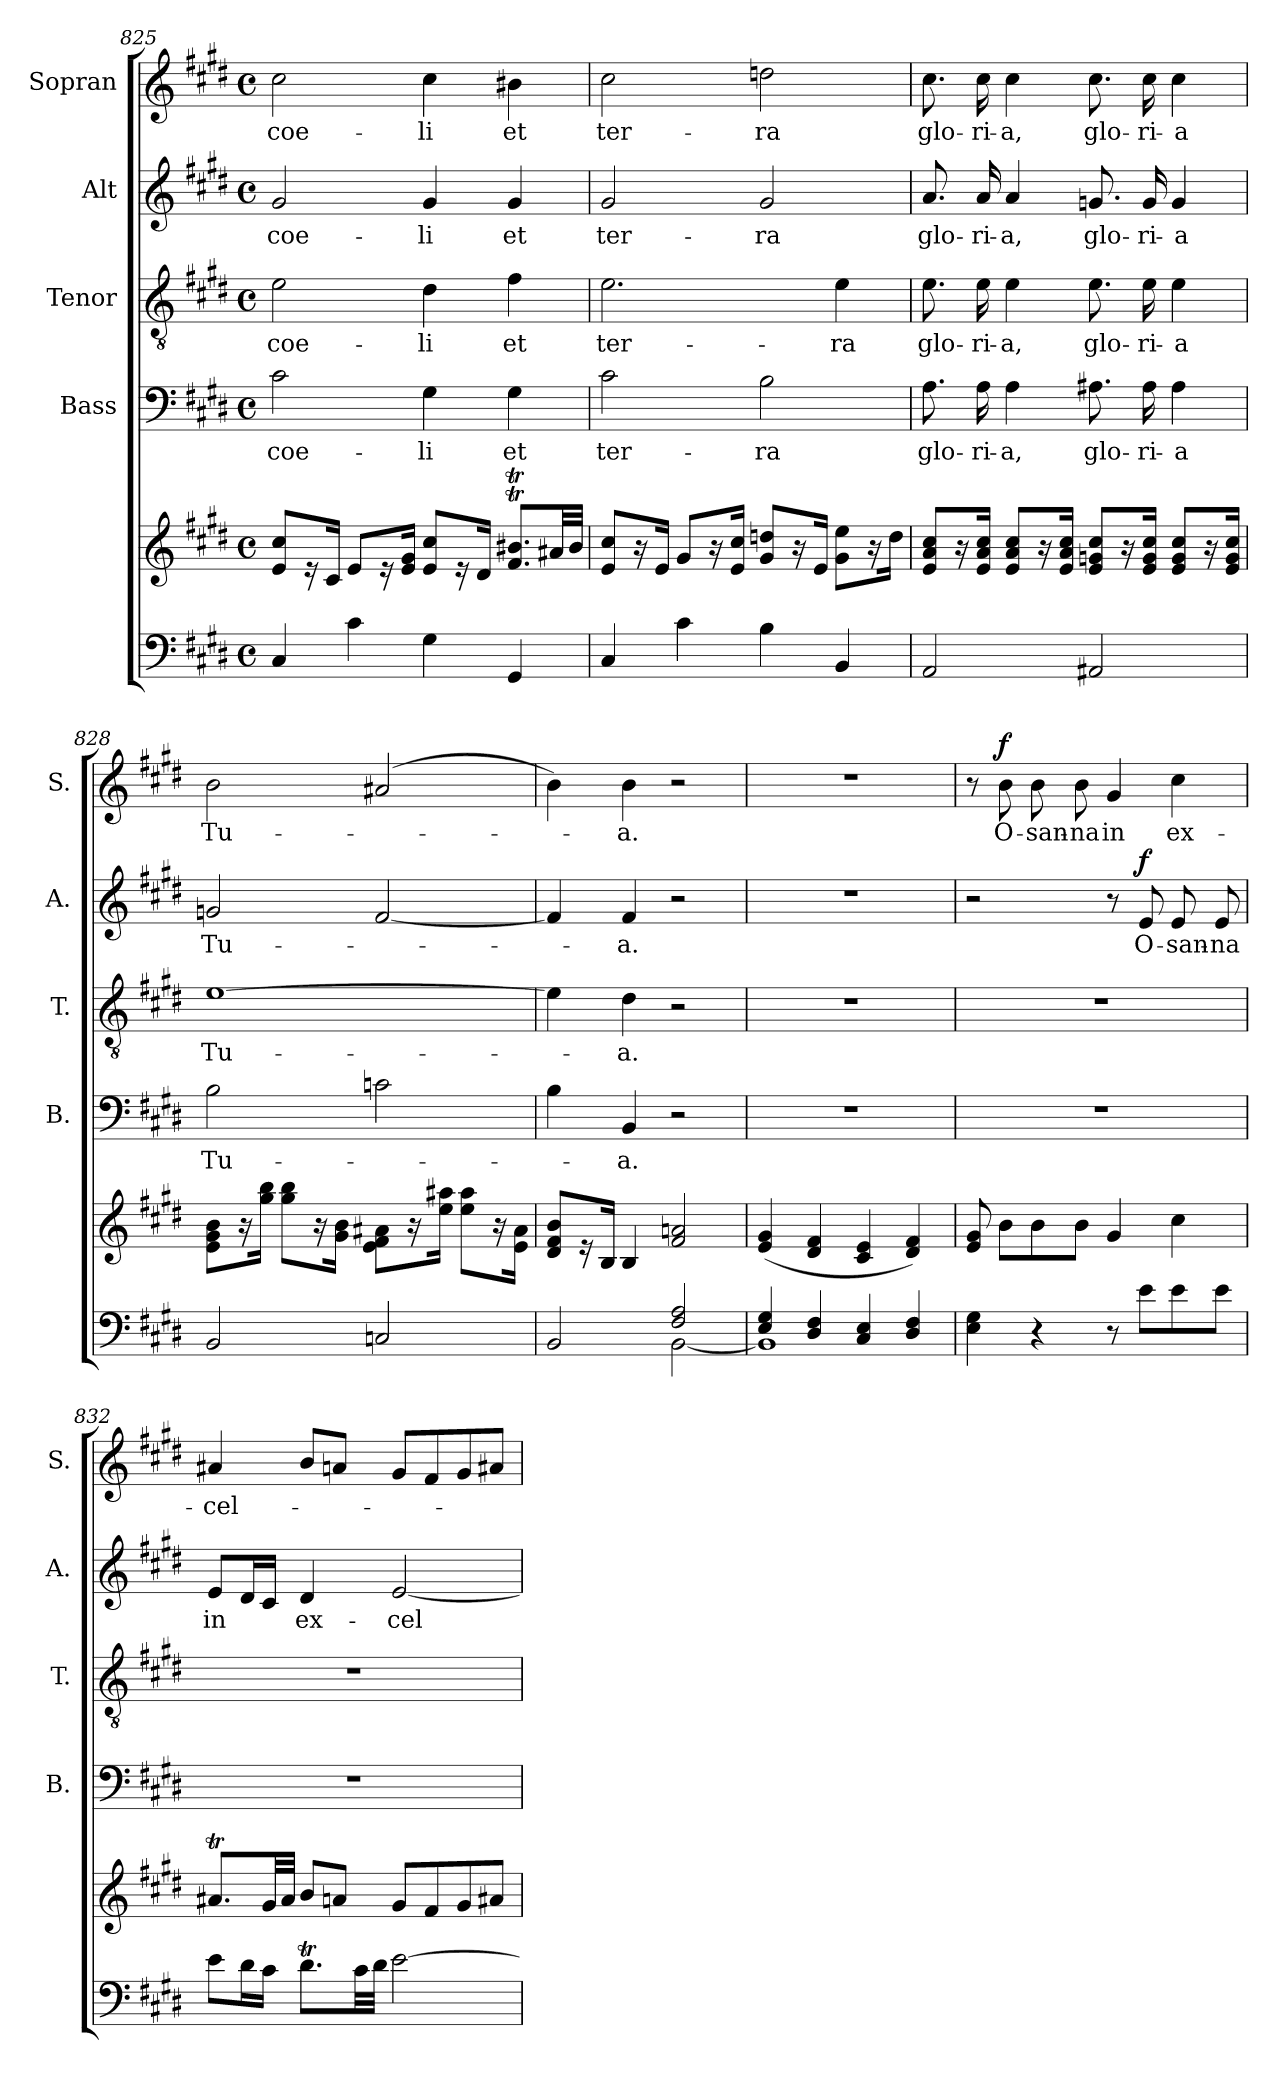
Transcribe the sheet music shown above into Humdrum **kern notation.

**kern	**kern	**kern	**text	**kern	**text	**kern	**text	**dynam	**kern	**text	**dynam
*part5	*part5	*part4	*part4	*part3	*part3	*part2	*part2	*part2	*part1	*part1	*part1
*staff6	*staff5	*staff4	*staff4	*staff3	*staff3	*staff2	*staff2	*staff2	*staff1	*staff1	*staff1
*	*	*I"Bass	*	*I"Tenor	*	*I"Alt	*	*	*I"Sopran	*	*
*	*	*I'B.	*	*I'T.	*	*I'A.	*	*	*I'S.	*	*
*clefF4	*clefG2	*clefF4	*	*clefGv2	*	*clefG2	*	*	*clefG2	*	*
*k[f#c#g#d#]	*k[f#c#g#d#]	*k[f#c#g#d#]	*	*k[f#c#g#d#]	*	*k[f#c#g#d#]	*	*	*k[f#c#g#d#]	*	*
*E:	*E:	*E:	*	*E:	*	*E:	*	*	*E:	*	*
*M4/4	*M4/4	*M4/4	*	*M4/4	*	*M4/4	*	*	*M4/4	*	*
*met(c)	*met(c)	*met(c)	*	*met(c)	*	*met(c)	*	*	*met(c)	*	*
=825	=825	=825	=825	=825	=825	=825	=825	=825	=825	=825	=825
!	!	!	!LO:LY:b	!	!LO:LY:b	!	!LO:LY:b	!	!	!LO:LY:b	!
4C#/	8e/ 8cc#/L	2c#\	coe-	2e\	coe-	2g#/	coe-	.	2cc#\	coe-	.
.	16r	.	.	.	.	.	.	.	.	.	.
.	16c#/Jk	.	.	.	.	.	.	.	.	.	.
4c#\	8e/L	.	.	.	.	.	.	.	.	.	.
.	16r	.	.	.	.	.	.	.	.	.	.
.	16e/ 16g#/Jk	.	.	.	.	.	.	.	.	.	.
!	!	!	!LO:LY:b	!	!LO:LY:b	!	!LO:LY:b	!	!	!LO:LY:b	!
4G#\	8e/ 8cc#/L	4G#\	-li	4d#\	-li	4g#/	-li	.	4cc#\	-li	.
.	16r	.	.	.	.	.	.	.	.	.	.
.	16d#/Jk	.	.	.	.	.	.	.	.	.	.
!	!	!	!LO:LY:b	!	!LO:LY:b	!	!LO:LY:b	!	!	!LO:LY:b	!
4GG#/	8.f#/T 8.b#X/TL	4G#\	et	4f#\	et	4g#/	et	.	4b#X\	et	.
.	32a#X/LL	.	.	.	.	.	.	.	.	.	.
.	32b#/JJJ	.	.	.	.	.	.	.	.	.	.
=826	=826	=826	=826	=826	=826	=826	=826	=826	=826	=826	=826
!	!	!	!LO:LY:b	!	!LO:LY:b	!	!LO:LY:b	!	!	!LO:LY:b	!
4C#/	8e/ 8cc#/L	2c#\	ter-	2.e\	ter-	2g#/	ter-	.	2cc#\	ter-	.
.	16r	.	.	.	.	.	.	.	.	.	.
.	16e/Jk	.	.	.	.	.	.	.	.	.	.
4c#\	8g#/L	.	.	.	.	.	.	.	.	.	.
.	16r	.	.	.	.	.	.	.	.	.	.
.	16e/ 16cc#/Jk	.	.	.	.	.	.	.	.	.	.
!	!	!	!LO:LY:b	!	!	!	!LO:LY:b	!	!	!LO:LY:b	!
4B\	8g#/ 8ddn/L	2B\	-ra	.	.	2g#/	-ra	.	2ddn\	-ra	.
.	16r	.	.	.	.	.	.	.	.	.	.
.	16e/Jk	.	.	.	.	.	.	.	.	.	.
!	!	!	!	!	!LO:LY:b	!	!	!	!	!	!
4BB/	8g#\ 8ee\L	.	.	4e\	-ra	.	.	.	.	.	.
.	16r	.	.	.	.	.	.	.	.	.	.
.	16dd\Jk	.	.	.	.	.	.	.	.	.	.
!!LO:PB:g=z
=827	=827	=827	=827	=827	=827	=827	=827	=827	=827	=827	=827
!	!	!	!LO:LY:b	!	!LO:LY:b	!	!LO:LY:b	!	!	!LO:LY:b	!
2AA/	8e/ 8a/ 8cc#/L	8.A\	glo-	8.e\	glo-	8.a/	glo-	.	8.cc#\	glo-	.
.	16r	.	.	.	.	.	.	.	.	.	.
!	!	!	!LO:LY:b	!	!LO:LY:b	!	!LO:LY:b	!	!	!LO:LY:b	!
.	16e/ 16a/ 16cc#/Jk	16A\	-ri-	16e\	-ri-	16a/	-ri-	.	16cc#\	-ri-	.
!	!	!	!LO:LY:b	!	!LO:LY:b	!	!LO:LY:b	!	!	!LO:LY:b	!
.	8e/ 8a/ 8cc#/L	4A\	-a,	4e\	-a,	4a/	-a,	.	4cc#\	-a,	.
.	16r	.	.	.	.	.	.	.	.	.	.
.	16e/ 16a/ 16cc#/Jk	.	.	.	.	.	.	.	.	.	.
!	!	!	!LO:LY:b	!	!LO:LY:b	!	!LO:LY:b	!	!	!LO:LY:b	!
2AA#X/	8e/ 8gn/ 8cc#/L	8.A#X\	glo-	8.e\	glo-	8.gn/	glo-	.	8.cc#\	glo-	.
.	16r	.	.	.	.	.	.	.	.	.	.
!	!	!	!LO:LY:b	!	!LO:LY:b	!	!LO:LY:b	!	!	!LO:LY:b	!
.	16e/ 16g/ 16cc#/Jk	16A#\	-ri-	16e\	-ri-	16g/	-ri-	.	16cc#\	-ri-	.
!	!	!	!LO:LY:b	!	!LO:LY:b	!	!LO:LY:b	!	!	!LO:LY:b	!
.	8e/ 8g/ 8cc#/L	4A#\	-a	4e\	-a	4g/	-a	.	4cc#\	-a	.
.	16r	.	.	.	.	.	.	.	.	.	.
.	16e/ 16g/ 16cc#/Jk	.	.	.	.	.	.	.	.	.	.
=828	=828	=828	=828	=828	=828	=828	=828	=828	=828	=828	=828
!	!	!	!LO:LY:b	!	!LO:LY:b	!	!LO:LY:b	!	!	!LO:LY:b	!
2BB/	8e\ 8g#\ 8b\L	2B\	Tu-	[1e	Tu-	2gn/	Tu-	.	2b\	Tu-	.
.	16r	.	.	.	.	.	.	.	.	.	.
.	16gg#\ 16bb\Jk	.	.	.	.	.	.	.	.	.	.
.	8gg#\ 8bb\L	.	.	.	.	.	.	.	.	.	.
.	16r	.	.	.	.	.	.	.	.	.	.
.	16g#\ 16b\Jk	.	.	.	.	.	.	.	.	.	.
2Cn/	8e\ 8f#\ 8a#X\L	2cn\	.	.	.	[2f#/	.	.	(2a#X/	.	.
.	16r	.	.	.	.	.	.	.	.	.	.
.	16ee\ 16aa#X\Jk	.	.	.	.	.	.	.	.	.	.
.	8ee\ 8aa#\L	.	.	.	.	.	.	.	.	.	.
.	16r	.	.	.	.	.	.	.	.	.	.
.	16e\ 16a#\Jk	.	.	.	.	.	.	.	.	.	.
=829	=829	=829	=829	=829	=829	=829	=829	=829	=829	=829	=829
*^	*	*	*	*	*	*	*	*	*	*	*
2BB/	2ryy	8d#/ 8f#/ 8b/L	4B\	.	4e\]	.	4f#/]	.	.	4b\)	.	.
.	.	16r	.	.	.	.	.	.	.	.	.	.
.	.	16B/Jk	.	.	.	.	.	.	.	.	.	.
!	!	!	!	!LO:LY:b	!	!LO:LY:b	!	!LO:LY:b	!	!	!LO:LY:b	!
.	.	4B/	4BB/	-a.	4d#\	-a.	4f#/	-a.	.	4b\	-a.	.
2F#/ 2A/	[<2BB\	2f#/ 2an/	2r	.	2r	.	2r	.	.	2r	.	.
=830	=830	=830	=830	=830	=830	=830	=830	=830	=830	=830	=830	=830
4E/ 4G#/	1BB]	(<4e/ 4g#/	1r	.	1r	.	1r	.	.	1r	.	.
4D#/ 4F#/	.	4d#/ 4f#/	.	.	.	.	.	.	.	.	.	.
4C#/ 4E/	.	4c#/ 4e/	.	.	.	.	.	.	.	.	.	.
4D#/ 4F#/	.	4d#/ 4f#/)	.	.	.	.	.	.	.	.	.	.
*v	*v	*	*	*	*	*	*	*	*	*	*	*
!!LO:LB:g=z
=831	=831	=831	=831	=831	=831	=831	=831	=831	=831	=831	=831
4E\ 4G#\	8e/ 8g#/	1r	.	1r	.	2r	.	.	8r	.	.
!	!	!	!	!	!	!	!	!	!	!LO:LY:b	!LO:DY:a
.	8b\L	.	.	.	.	.	.	.	8b\	O-	f
!	!	!	!	!	!	!	!	!	!	!LO:LY:b	!
4r	8b\	.	.	.	.	.	.	.	8b\	-san-	.
!	!	!	!	!	!	!	!	!	!	!LO:LY:b	!
.	8b\J	.	.	.	.	.	.	.	8b\	-na	.
!	!	!	!	!	!	!	!	!	!	!LO:LY:b	!
8r	4g#/	.	.	.	.	8r	.	.	4g#/	in	.
!	!	!	!	!	!	!	!LO:LY:b	!LO:DY:a	!	!	!
8e\L	.	.	.	.	.	8e/	O-	f	.	.	.
!	!	!	!	!	!	!	!LO:LY:b	!	!	!LO:LY:b	!
8e\	4cc#\	.	.	.	.	8e/	-san-	.	4cc#\	ex-	.
!	!	!	!	!	!	!	!LO:LY:b	!	!	!	!
8e\J	.	.	.	.	.	8e/	-na	.	.	.	.
=832	=832	=832	=832	=832	=832	=832	=832	=832	=832	=832	=832
!	!	!	!	!	!	!	!LO:LY:b	!	!	!LO:LY:b	!
8e\L	8.a#Xt/L	1r	.	1r	.	8e/L	in	.	4a#X/	-cel-	.
16d#\L	.	.	.	.	.	16d#/L	.	.	.	.	.
16c#\JJ	32g#/LL	.	.	.	.	16c#/JJ	.	.	.	.	.
.	32a#/JJJ	.	.	.	.	.	.	.	.	.	.
!	!	!	!	!	!	!	!LO:LY:b	!	!	!	!
8.d#t\L	8b/L	.	.	.	.	4d#/	ex-	.	8b/L	.	.
.	8an/J	.	.	.	.	.	.	.	8an/J	.	.
32c#\LL	.	.	.	.	.	.	.	.	.	.	.
32d#\JJJ	.	.	.	.	.	.	.	.	.	.	.
!	!	!	!	!	!	!	!LO:LY:b	!	!	!	!
[2e\	8g#/L	.	.	.	.	[2e/	-cel-	.	8g#/L	.	.
.	8f#/	.	.	.	.	.	.	.	8f#/	.	.
.	8g#/	.	.	.	.	.	.	.	8g#/	.	.
.	8a#X/J	.	.	.	.	.	.	.	8a#X/J	.	.
=	=	=	=	=	=	=	=	=	=	=	=
*-	*-	*-	*-	*-	*-	*-	*-	*-	*-	*-	*-
